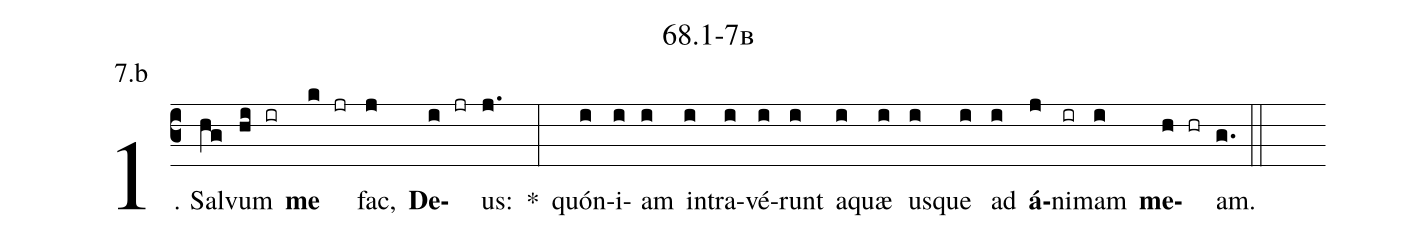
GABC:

name: 68.1-7b;
annotation: 7.b;
%%
(c3)1. Sal(hg)vum(hi ir) <b>me</b>(k jr) fac,(j) <b>De</b>(i jr)us:(j.) *(:) quón(i)i(i)am(i) in(i)tra(i)vé(i)runt(i) a(i)quæ(i) us(i)que(i) ad(i) <b>á</b>(j)ni(ir)mam(i) <b>me</b>(h hr)am.(g.) (::)


%E(i) u(i) o(j) u(i) a(h) e.(g.) (::)
